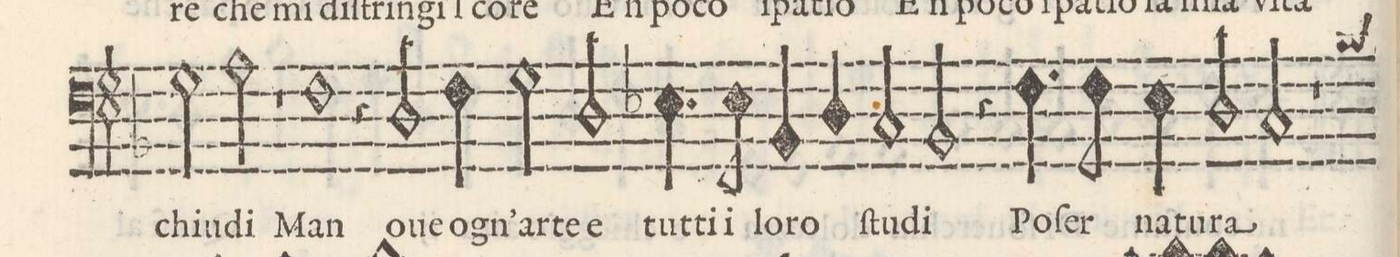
**kern	**text
*I"BASSO	*
*clefF4	*
*k[b-]	*
*met(c)	*
*M2/1	*
2G\	chiu-
2A\	-di
=13-	=13-
1r	.
1F	Man
=14-	=14-
4r	.
2D/	oue
4F\	ogn'
2G\	ar-
2D/	-te e
=15-	=15-
4.E-X\	tut-
8E-\	-ti i
4BB-/	lo-
4D/	-ro
2C/	ſtu-
2BB-/	-di
=16-	=16-
4r	.
4.F\	Po-
8F\	-ſer
4Eny\	na-
2D/	-tu-
2C/	-ra
=17-	=17-
1r	.
*custos:B-	*
*-	*-
